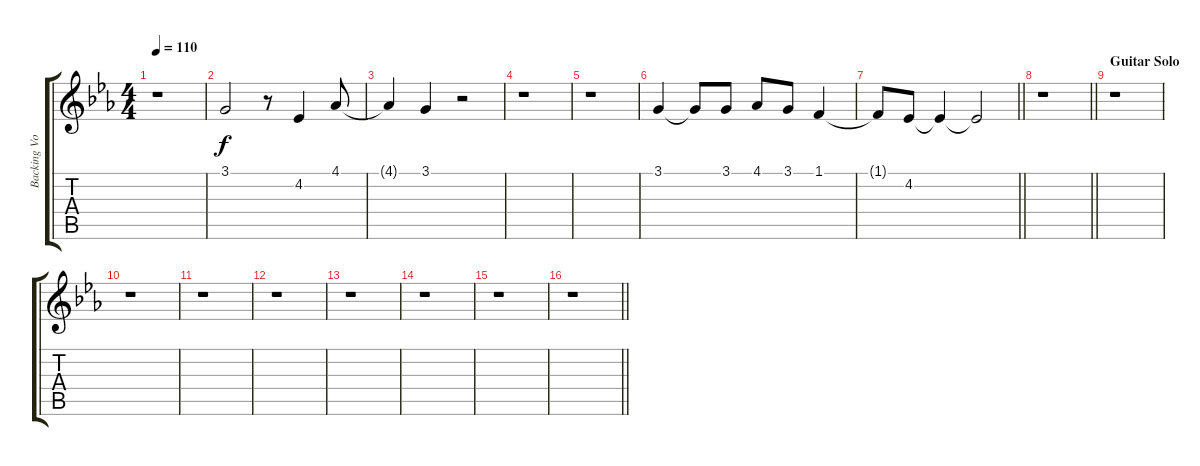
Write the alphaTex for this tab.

\track ("Backing Vocals" "Backing Vo") {instrument oboe}
\staff {score tabs}
\tuning (E4 B3 G3 D3 A2 E2) {hide}
\ts (4 4)
\tempo 110
\clef g2
\ks eb
r.1{dy f} |
3.1.2 r.8 4.2.4 4.1.8 |
4.1{t}.4 3.1.4 r.2 |
r.1 |
r.1 |
3.1.4 3.1{t}.8 3.1.8 4.1.8 3.1.8 1.1.4 |
\barLineRight lightlight
1.1{t}.8 4.2.8 4.2{t}.4 4.2{t}.2 |
\barLineRight lightlight
r.1 |
\section ("" "Guitar Solo")
r.1 |
r.1 |
r.1 |
r.1 |
r.1 |
r.1 |
r.1 |
\barLineRight lightlight
r.1
